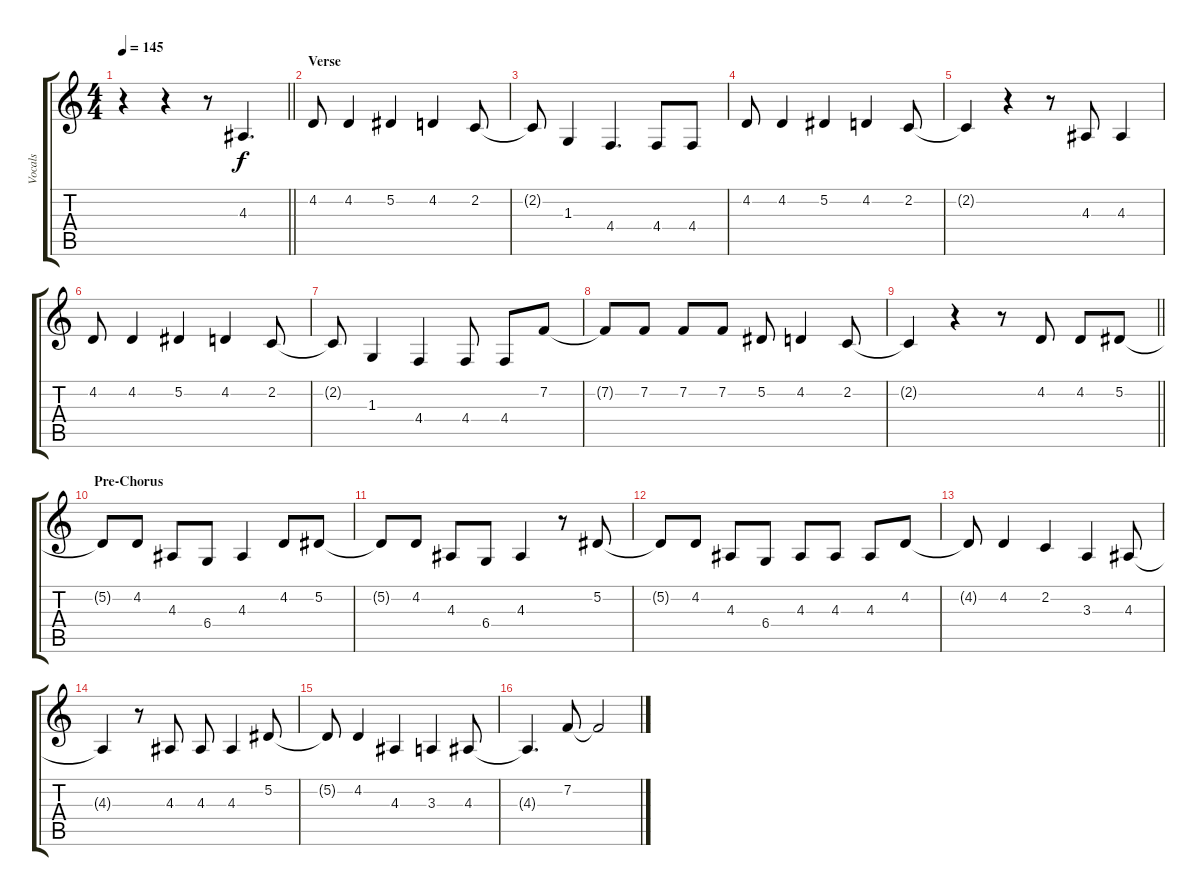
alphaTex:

\track ("Vocals" "Vocals") {instrument altosax}
\staff {score tabs}
\tuning (Eb4 Bb3 Gb3 Db3 Ab2 Eb2) {hide}
\ts (4 4)
\tempo 145
\clef g2
\barLineRight lightlight
\ks c
r.4{dy mp} r.4 r.8 4.3.4{d dy f} |
\section ("" "Verse")
4.2.8 4.2.4 5.2.4 4.2.4 2.2.8 |
2.2{t}.8 1.3.4 4.4.4{d} 4.4.8 4.4.8 |
4.2.8 4.2.4 5.2.4 4.2.4 2.2.8 |
2.2{t}.4 r.4 r.8 4.3.8 4.3.4 |
4.2.8 4.2.4 5.2.4 4.2.4 2.2.8 |
2.2{t}.8 1.3.4 4.4.4 4.4.8 4.4.8 7.2.8 |
7.2{t}.8 7.2.8 7.2.8 7.2.8 5.2.8 4.2.4 2.2.8 |
\barLineRight lightlight
2.2{t}.4 r.4 r.8 4.2.8 4.2.8 5.2.8 |
\section ("" "Pre-Chorus")
5.2{t}.8 4.2.8 4.3.8 6.4.8 4.3.4 4.2.8 5.2.8 |
5.2{t}.8 4.2.8 4.3.8 6.4.8 4.3.4 r.8 5.2.8 |
5.2{t}.8 4.2.8 4.3.8 6.4.8 4.3.8 4.3.8 4.3.8 4.2.8 |
4.2{t}.8 4.2.4 2.2.4 3.3.4 4.3.8 |
4.3{t}.4 r.8 4.3.8 4.3.8 4.3.4 5.2.8 |
5.2{t}.8 4.2.4 4.3.4 3.3.4 4.3.8 |
4.3{t}.4{d} 7.2.8 7.2{t}.2
